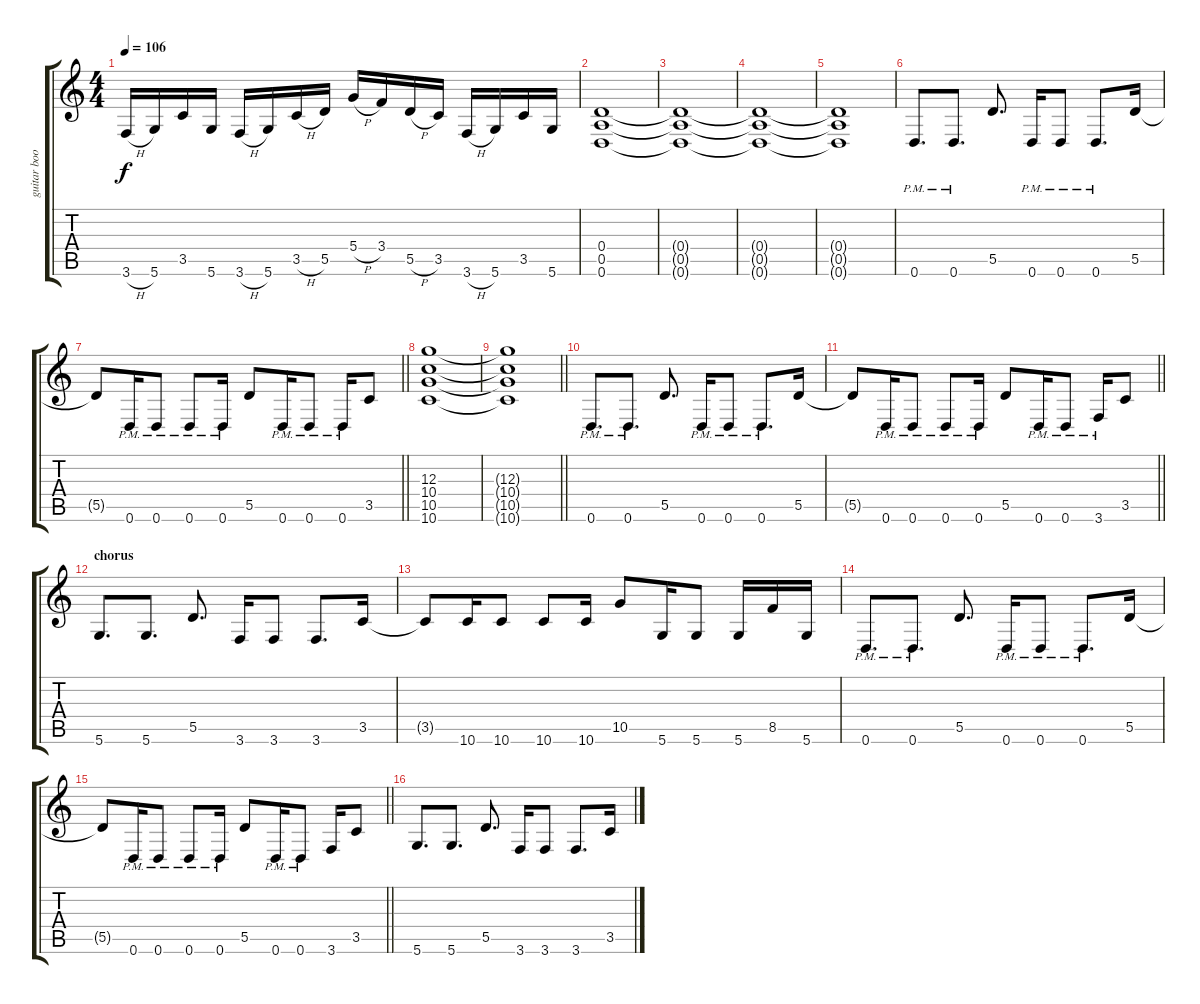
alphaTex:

\track ("guitar boost" "guitar boo") {instrument distortionguitar}
\staff {score tabs}
\tuning (E4 B3 G3 D3 A2 D2) {hide}
\ts (4 4)
\tempo 106
\clef g2
\ks c
3.6{h}.16{dy f} 5.6.16 3.5.16 5.6.16 3.6{h}.16 5.6.16 3.5{h}.16 5.5.16 5.4{h}.16 3.4.16 5.5{h}.16 3.5.16 3.6{h}.16 5.6.16 3.5.16 5.6.16 |
(0.4 0.5 0.6).1{instrument distortionguitar} |
(0.4{t} 0.5{t} 0.6{t}).1 |
(0.4{t} 0.5{t} 0.6{t}).1 |
(0.4{t} 0.5{t} 0.6{t}).1 |
0.6{pm}.8{d} 0.6{pm}.8{d} 5.5.8{d} 0.6{pm}.16 0.6{pm}.8 0.6{pm}.8{d} 5.5.16 |
\barLineRight lightlight
5.5{t}.8 0.6{pm}.16 0.6{pm}.8 0.6{pm}.8 0.6{pm}.16 5.5.8 0.6{pm}.16 0.6{pm}.8 0.6{pm}.16 3.5.8 |
(12.3 10.4 10.5 10.6).1 |
\barLineRight lightlight
(12.3{t} 10.4{t} 10.5{t} 10.6{t}).1 |
0.6{pm}.8{d} 0.6{pm}.8{d} 5.5.8{d} 0.6{pm}.16 0.6{pm}.8 0.6{pm}.8{d} 5.5.16 |
\barLineRight lightlight
5.5{t}.8 0.6{pm}.16 0.6{pm}.8 0.6{pm}.8 0.6{pm}.16 5.5.8 0.6{pm}.16 0.6{pm}.8 3.6{pm}.16 3.5.8 |
\section ("" "chorus")
5.6.8{d} 5.6.8{d} 5.5.8{d} 3.6.16 3.6.8 3.6.8{d} 3.5.16 |
3.5{t}.8 10.6.16 10.6.8 10.6.8 10.6.16 10.5.8 5.6.16 5.6.8 5.6.16 8.5.16 5.6.16 |
0.6{pm}.8{d} 0.6{pm}.8{d} 5.5.8{d} 0.6{pm}.16 0.6{pm}.8 0.6{pm}.8{d} 5.5.16 |
\barLineRight lightlight
5.5{t}.8 0.6{pm}.16 0.6{pm}.8 0.6{pm}.8 0.6{pm}.16 5.5.8 0.6{pm}.16 0.6{pm}.8 3.6.16 3.5.8 |
5.6.8{d} 5.6.8{d} 5.5.8{d} 3.6.16 3.6.8 3.6.8{d} 3.5.16
